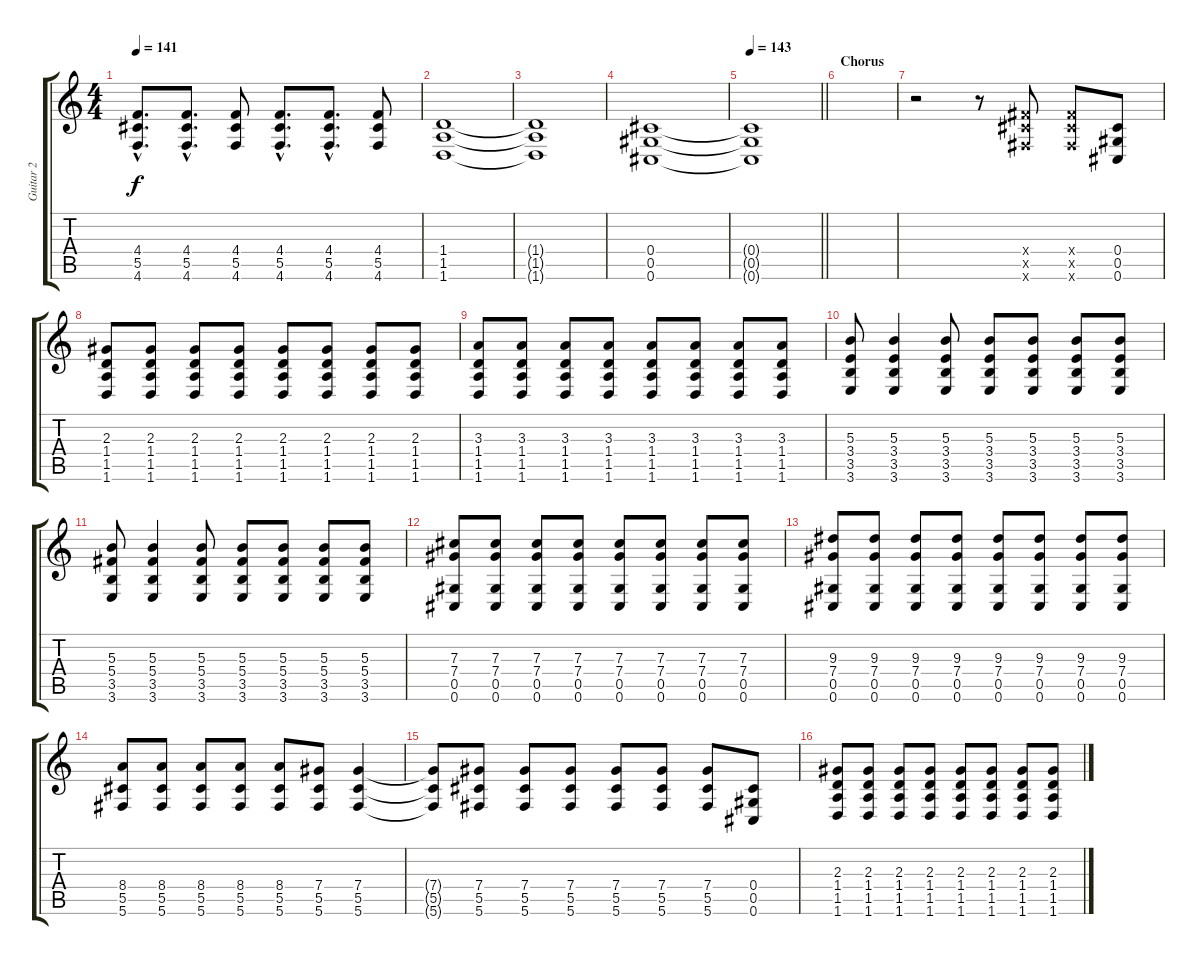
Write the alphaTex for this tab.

\track ("Guitar 2" "Guitar 2") {instrument distortionguitar}
\staff {score tabs}
\tuning (Eb4 Bb3 Gb3 Db3 Ab2 Db2) {hide}
\ts (4 4)
\tempo 141
\clef g2
\ks c
(4.4{hac} 5.5{hac} 4.6{hac}).8{d dy f} (4.4{hac} 5.5{hac} 4.6{hac}).8{d} (4.4 5.5 4.6).8 (4.4{hac} 5.5{hac} 4.6{hac}).8{d} (4.4{hac} 5.5{hac} 4.6{hac}).8{d} (4.4 5.5 4.6).8 |
(1.4 1.5 1.6).1 |
(1.4{t} 1.5{t} 1.6{t}).1 |
(0.4 0.5 0.6).1 |
\tempo 143
\barLineRight lightlight
(0.4{t} 0.5{t} 0.6{t}).1 |
\section ("" "Chorus")
|
r.2 r.8 (5.4{x} 5.5{x} 5.6{x}).8 (5.4{x} 5.5{x} 5.6{x}).8 (0.4 0.5 0.6).8 |
(2.3 1.4 1.5 1.6).8 (2.3 1.4 1.5 1.6).8 (2.3 1.4 1.5 1.6).8 (2.3 1.4 1.5 1.6).8 (2.3 1.4 1.5 1.6).8 (2.3 1.4 1.5 1.6).8 (2.3 1.4 1.5 1.6).8 (2.3 1.4 1.5 1.6).8 |
(3.3 1.4 1.5 1.6).8 (3.3 1.4 1.5 1.6).8 (3.3 1.4 1.5 1.6).8 (3.3 1.4 1.5 1.6).8 (3.3 1.4 1.5 1.6).8 (3.3 1.4 1.5 1.6).8 (3.3 1.4 1.5 1.6).8 (3.3 1.4 1.5 1.6).8 |
(5.3 3.4 3.5 3.6).8 (5.3 3.4 3.5 3.6).4 (5.3 3.4 3.5 3.6).8 (5.3 3.4 3.5 3.6).8 (5.3 3.4 3.5 3.6).8 (5.3 3.4 3.5 3.6).8 (5.3 3.4 3.5 3.6).8 |
(5.3 5.4 3.5 3.6).8 (5.3 5.4 3.5 3.6).4 (5.3 5.4 3.5 3.6).8 (5.3 5.4 3.5 3.6).8 (5.3 5.4 3.5 3.6).8 (5.3 5.4 3.5 3.6).8 (5.3 5.4 3.5 3.6).8 |
(7.3 7.4 0.5 0.6).8 (7.3 7.4 0.5 0.6).8 (7.3 7.4 0.5 0.6).8 (7.3 7.4 0.5 0.6).8 (7.3 7.4 0.5 0.6).8 (7.3 7.4 0.5 0.6).8 (7.3 7.4 0.5 0.6).8 (7.3 7.4 0.5 0.6).8 |
(9.3 7.4 0.5 0.6).8 (9.3 7.4 0.5 0.6).8 (9.3 7.4 0.5 0.6).8 (9.3 7.4 0.5 0.6).8 (9.3 7.4 0.5 0.6).8 (9.3 7.4 0.5 0.6).8 (9.3 7.4 0.5 0.6).8 (9.3 7.4 0.5 0.6).8 |
(8.4 5.5 5.6).8 (8.4 5.5 5.6).8 (8.4 5.5 5.6).8 (8.4 5.5 5.6).8 (8.4 5.5 5.6).8 (7.4 5.5 5.6).8 (7.4 5.5 5.6).4 |
(7.4{t} 5.5{t} 5.6{t}).8 (7.4 5.5 5.6).8 (7.4 5.5 5.6).8 (7.4 5.5 5.6).8 (7.4 5.5 5.6).8 (7.4 5.5 5.6).8 (7.4 5.5 5.6).8 (0.4 0.5 0.6).8 |
(2.3 1.4 1.5 1.6).8 (2.3 1.4 1.5 1.6).8 (2.3 1.4 1.5 1.6).8 (2.3 1.4 1.5 1.6).8 (2.3 1.4 1.5 1.6).8 (2.3 1.4 1.5 1.6).8 (2.3 1.4 1.5 1.6).8 (2.3 1.4 1.5 1.6).8
